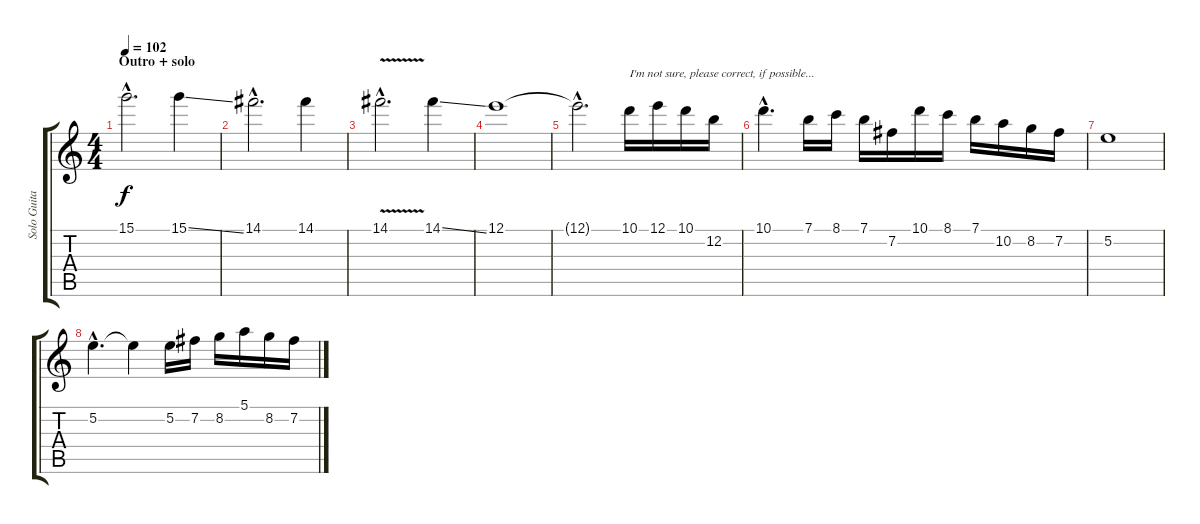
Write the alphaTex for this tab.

\track ("Solo Guitar" "Solo Guita") {instrument overdrivenguitar}
\staff {score tabs}
\tuning (E4 B3 G3 D3 A2 E2) {hide}
\ts (4 4)
\section ("" "Outro + solo")
\tempo 102
\clef g2
\ks c
15.1{hac}.2{d dy f} 15.1{ss}.4 |
14.1{hac}.2{d} 14.1.4 |
14.1{v hac}.2{d} 14.1{ss}.4 |
12.1.1 |
12.1{hac t}.2{d} 10.1.16{txt "I'm not sure, please correct, if possible..."} 12.1.16 10.1.16 12.2.16 |
10.1{hac}.4{d} 7.1.16 8.1.16 7.1.16 7.2.16 10.1.16 8.1.16 7.1.16 10.2.16 8.2.16 7.2.16 |
5.2.1 |
5.2{hac}.4{d} 5.2{t}.4 5.2.16 7.2.16 8.2.16 5.1.16 8.2.16 7.2.16
